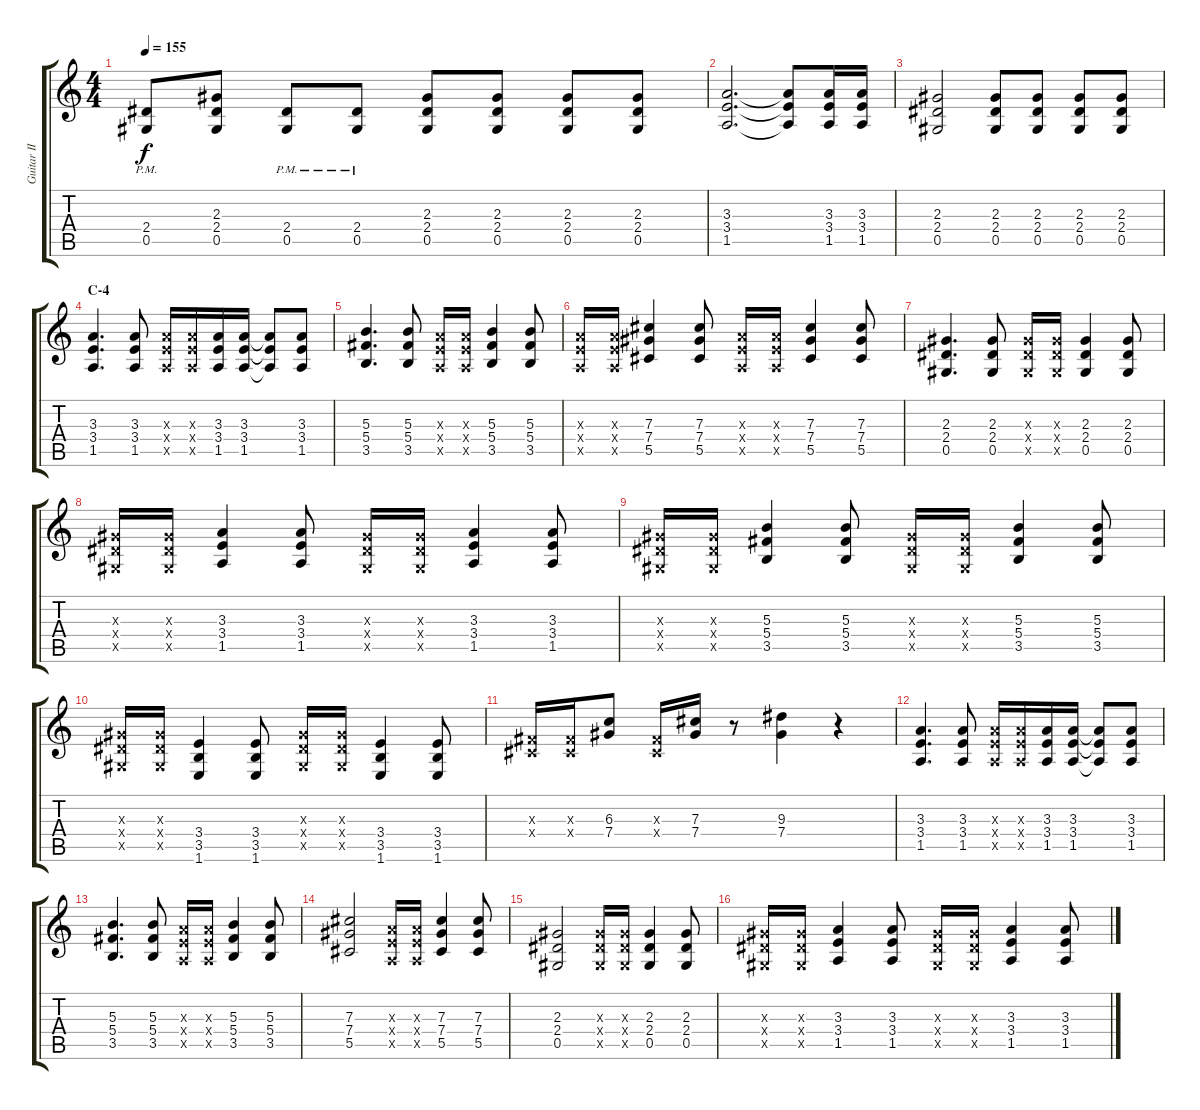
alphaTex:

\track ("Guitar II" "Guitar II") {instrument distortionguitar}
\staff {score tabs}
\tuning (Eb4 Bb3 Gb3 Db3 Ab2 Eb2) {hide}
\ts (4 4)
\tempo 155
\clef g2
\ks c
(2.4{pm} 0.5{pm}).8{dy f} (2.3 2.4 0.5).8 (2.4{pm} 0.5{pm}).8 (2.4{pm} 0.5{pm}).8 (2.3 2.4 0.5).8 (2.3 2.4 0.5).8 (2.3 2.4 0.5).8 (2.3 2.4 0.5).8 |
(3.3 3.4 1.5).2{d} (3.3{t} 3.4{t} 1.5{t}).8 (3.3 3.4 1.5).16 (3.3 3.4 1.5).16 |
(2.3 2.4 0.5).2 (2.3 2.4 0.5).8 (2.3 2.4 0.5).8 (2.3 2.4 0.5).8 (2.3 2.4 0.5).8 |
\section ("" "C-4")
(3.3 3.4 1.5).4{d} (3.3 3.4 1.5).8 (3.3{x} 3.4{x} 1.5{x}).16 (3.3{x} 3.4{x} 1.5{x}).16 (3.3 3.4 1.5).16 (3.3 3.4 1.5).16 (3.3{t} 3.4{t} 1.5{t}).8 (3.3 3.4 1.5).8 |
(5.3 5.4 3.5).4{d} (5.3 5.4 3.5).8 (3.3{x} 3.4{x} 1.5{x}).16 (3.3{x} 3.4{x} 1.5{x}).16 (5.3 5.4 3.5).4 (5.3 5.4 3.5).8 |
(3.3{x} 3.4{x} 1.5{x}).16 (3.3{x} 3.4{x} 1.5{x}).16 (7.3 7.4 5.5).4 (7.3 7.4 5.5).8 (3.3{x} 3.4{x} 1.5{x}).16 (3.3{x} 3.4{x} 1.5{x}).16 (7.3 7.4 5.5).4 (7.3 7.4 5.5).8 |
(2.3 2.4 0.5).4{d} (2.3 2.4 0.5).8 (2.3{x} 2.4{x} 0.5{x}).16 (2.3{x} 2.4{x} 0.5{x}).16 (2.3 2.4 0.5).4 (2.3 2.4 0.5).8 |
(2.3{x} 2.4{x} 0.5{x}).16 (2.3{x} 2.4{x} 0.5{x}).16 (3.3 3.4 1.5).4 (3.3 3.4 1.5).8 (2.3{x} 2.4{x} 0.5{x}).16 (2.3{x} 2.4{x} 0.5{x}).16 (3.3 3.4 1.5).4 (3.3 3.4 1.5).8 |
(2.3{x} 2.4{x} 0.5{x}).16 (2.3{x} 2.4{x} 0.5{x}).16 (5.3 5.4 3.5).4 (5.3 5.4 3.5).8 (2.3{x} 2.4{x} 0.5{x}).16 (2.3{x} 2.4{x} 0.5{x}).16 (5.3 5.4 3.5).4 (5.3 5.4 3.5).8 |
(2.3{x} 2.4{x} 0.5{x}).16 (2.3{x} 2.4{x} 0.5{x}).16 (3.4 3.5 1.6).4 (3.4 3.5 1.6).8 (2.3{x} 2.4{x} 0.5{x}).16 (2.3{x} 2.4{x} 0.5{x}).16 (3.4 3.5 1.6).4 (3.4 3.5 1.6).8 |
(0.3{x} 0.4{x}).16 (0.3{x} 0.4{x}).16 (6.3 7.4).8 (0.3{x} 0.4{x}).16 (7.3 7.4).16 r.8 (9.3 7.4).4 r.4 |
(3.3 3.4 1.5).4{d} (3.3 3.4 1.5).8 (3.3{x} 3.4{x} 1.5{x}).16 (3.3{x} 3.4{x} 1.5{x}).16 (3.3 3.4 1.5).16 (3.3 3.4 1.5).16 (3.3{t} 3.4{t} 1.5{t}).8 (3.3 3.4 1.5).8 |
(5.3 5.4 3.5).4{d} (5.3 5.4 3.5).8 (3.3{x} 3.4{x} 1.5{x}).16 (3.3{x} 3.4{x} 1.5{x}).16 (5.3 5.4 3.5).4 (5.3 5.4 3.5).8 |
(7.3 7.4 5.5).2 (3.3{x} 3.4{x} 1.5{x}).16 (3.3{x} 3.4{x} 1.5{x}).16 (7.3 7.4 5.5).4 (7.3 7.4 5.5).8 |
(2.3 2.4 0.5).2 (2.3{x} 2.4{x} 0.5{x}).16 (2.3{x} 2.4{x} 0.5{x}).16 (2.3 2.4 0.5).4 (2.3 2.4 0.5).8 |
(2.3{x} 2.4{x} 0.5{x}).16 (2.3{x} 2.4{x} 0.5{x}).16 (3.3 3.4 1.5).4 (3.3 3.4 1.5).8 (2.3{x} 2.4{x} 0.5{x}).16 (2.3{x} 2.4{x} 0.5{x}).16 (3.3 3.4 1.5).4 (3.3 3.4 1.5).8
